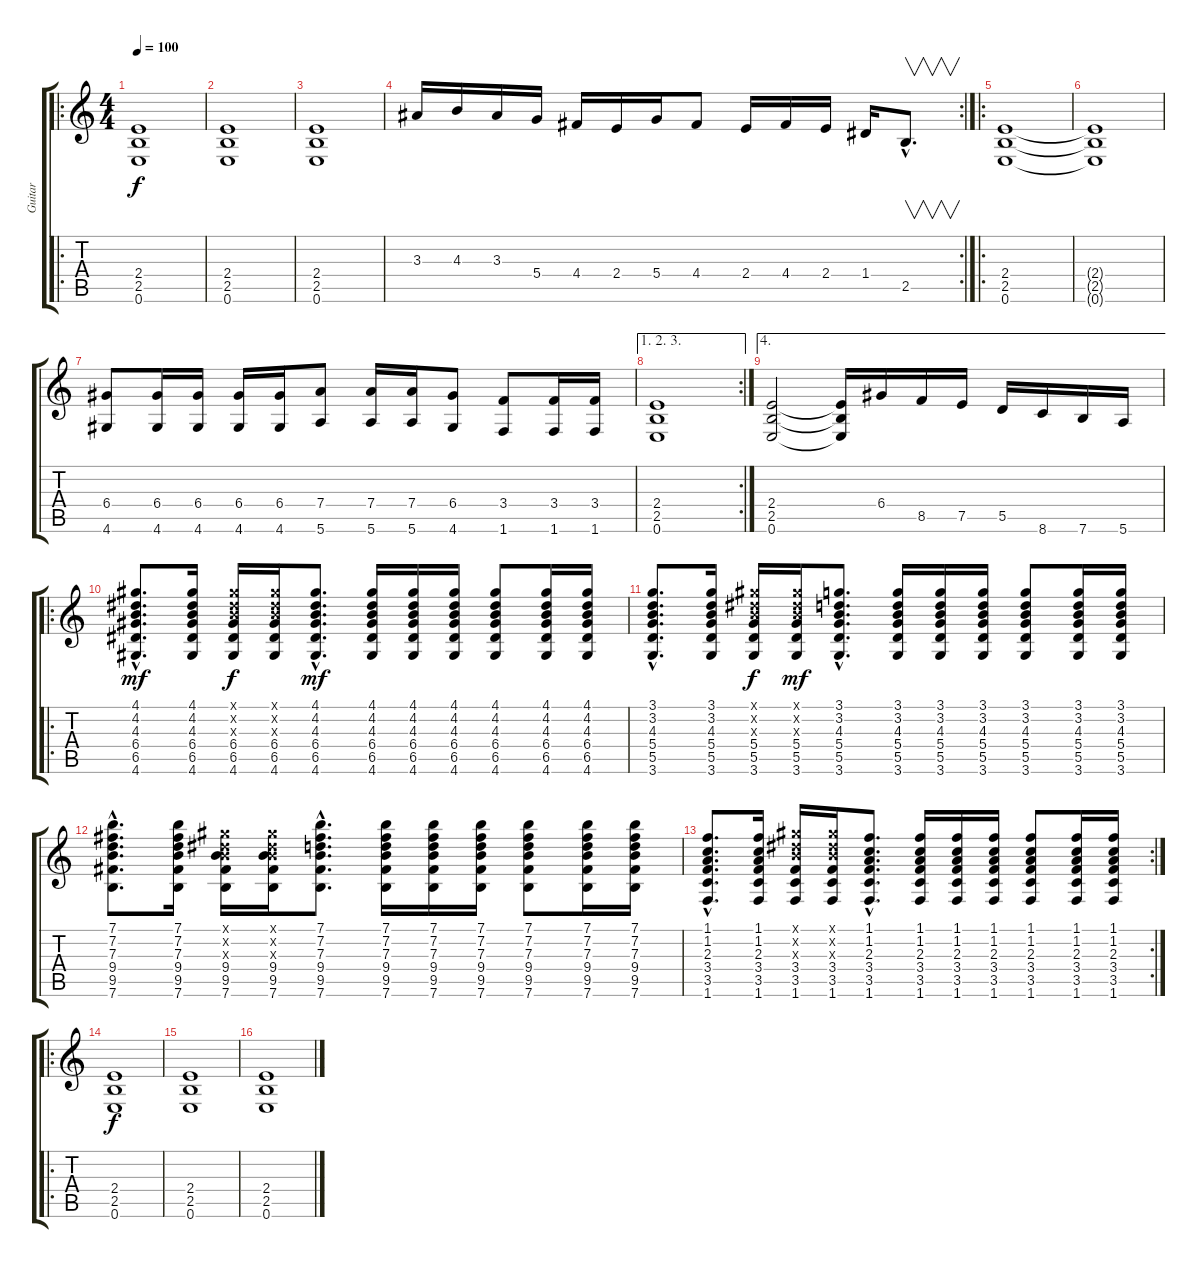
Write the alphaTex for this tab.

\track ("Guitar" "Guitar") {instrument distortionguitar}
\staff {score tabs}
\tuning (E4 B3 G3 D3 A2 E2) {hide}
\ro
\ts (4 4)
\tempo 100
\clef g2
\ks c
(2.4 2.5 0.6).1{dy f instrument distortionguitar} |
(2.4 2.5 0.6).1 |
(2.4 2.5 0.6).1 |
\rc 2
3.3.16 4.3.16 3.3.16 5.4.16 4.4.16 2.4.16 5.4.16 4.4.8 2.4.16 4.4.16 2.4.16 1.4.16 2.5{hac}.8{v d} |
\ro
(2.4 2.5 0.6).1 |
(2.4{t} 2.5{t} 0.6{t}).1 |
(6.4 4.6).8 (6.4 4.6).16 (6.4 4.6).16 (6.4 4.6).16 (6.4 4.6).16 (7.4 5.6).8 (7.4 5.6).16 (7.4 5.6).16 (6.4 4.6).8 (3.4 1.6).8 (3.4 1.6).16 (3.4 1.6).16 |
\ae (1 2 3)
\rc 2
(2.4 2.5 0.6).1 |
\ae 4
(2.4 2.5 0.6).2 (2.4{t} 2.5{t} 0.6{t}).16 6.4.16 8.5.16 7.5.16 5.5.16 8.6.16 7.6.16 5.6.16 |
\ro
(4.1{hac} 4.2{hac} 4.3{hac} 6.4{hac} 6.5{hac} 4.6{hac}).8{d dy mf volume 11} (4.1 4.2 4.3 6.4 6.5 4.6).16 (4.1{x} 4.2{x} 4.3{x} 6.4 6.5 4.6).16{dy f} (4.1{x} 4.2{x} 4.3{x} 6.4 6.5 4.6).16 (4.1{hac} 4.2{hac} 4.3{hac} 6.4{hac} 6.5{hac} 4.6{hac}).8{d dy mf} (4.1 4.2 4.3 6.4 6.5 4.6).16 (4.1 4.2 4.3 6.4 6.5 4.6).16 (4.1 4.2 4.3 6.4 6.5 4.6).16 (4.1 4.2 4.3 6.4 6.5 4.6).8 (4.1 4.2 4.3 6.4 6.5 4.6).16 (4.1 4.2 4.3 6.4 6.5 4.6).16 |
(3.1{hac} 3.2{hac} 4.3{hac} 5.4{hac} 5.5{hac} 3.6{hac}).8{d} (3.1 3.2 4.3 5.4 5.5 3.6).16 (4.1{x} 4.2{x} 4.3{x} 5.4 5.5 3.6).16{dy f} (4.1{x} 4.2{x} 4.3{x} 5.4 5.5 3.6).16{dy mf} (3.1{hac} 3.2{hac} 4.3{hac} 5.4{hac} 5.5{hac} 3.6{hac}).8{d} (3.1 3.2 4.3 5.4 5.5 3.6).16 (3.1 3.2 4.3 5.4 5.5 3.6).16 (3.1 3.2 4.3 5.4 5.5 3.6).16 (3.1 3.2 4.3 5.4 5.5 3.6).8 (3.1 3.2 4.3 5.4 5.5 3.6).16 (3.1 3.2 4.3 5.4 5.5 3.6).16 |
(7.1{hac} 7.2{hac} 7.3{hac} 9.4{hac} 9.5{hac} 7.6{hac}).8{d} (7.1 7.2 7.3 9.4 9.5 7.6).16 (4.1{x} 4.2{x} 4.3{x} 9.4 9.5 7.6).16 (4.1{x} 4.2{x} 4.3{x} 9.4 9.5 7.6).16 (7.1{hac} 7.2{hac} 7.3{hac} 9.4{hac} 9.5{hac} 7.6{hac}).8{d} (7.1 7.2 7.3 9.4 9.5 7.6).16 (7.1 7.2 7.3 9.4 9.5 7.6).16 (7.1 7.2 7.3 9.4 9.5 7.6).16 (7.1 7.2 7.3 9.4 9.5 7.6).8 (7.1 7.2 7.3 9.4 9.5 7.6).16 (7.1 7.2 7.3 9.4 9.5 7.6).16 |
\rc 2
(1.1{hac} 1.2{hac} 2.3{hac} 3.4{hac} 3.5{hac} 1.6{hac}).8{d} (1.1 1.2 2.3 3.4 3.5 1.6).16 (4.1{x} 4.2{x} 4.3{x} 3.4 3.5 1.6).16 (4.1{x} 4.2{x} 4.3{x} 3.4 3.5 1.6).16 (1.1{hac} 1.2{hac} 2.3{hac} 3.4{hac} 3.5{hac} 1.6{hac}).8{d} (1.1 1.2 2.3 3.4 3.5 1.6).16 (1.1 1.2 2.3 3.4 3.5 1.6).16 (1.1 1.2 2.3 3.4 3.5 1.6).16 (1.1 1.2 2.3 3.4 3.5 1.6).8 (1.1 1.2 2.3 3.4 3.5 1.6).16 (1.1 1.2 2.3 3.4 3.5 1.6).16 |
\ro
(2.4 2.5 0.6).1{dy f volume 13} |
(2.4 2.5 0.6).1 |
(2.4 2.5 0.6).1
